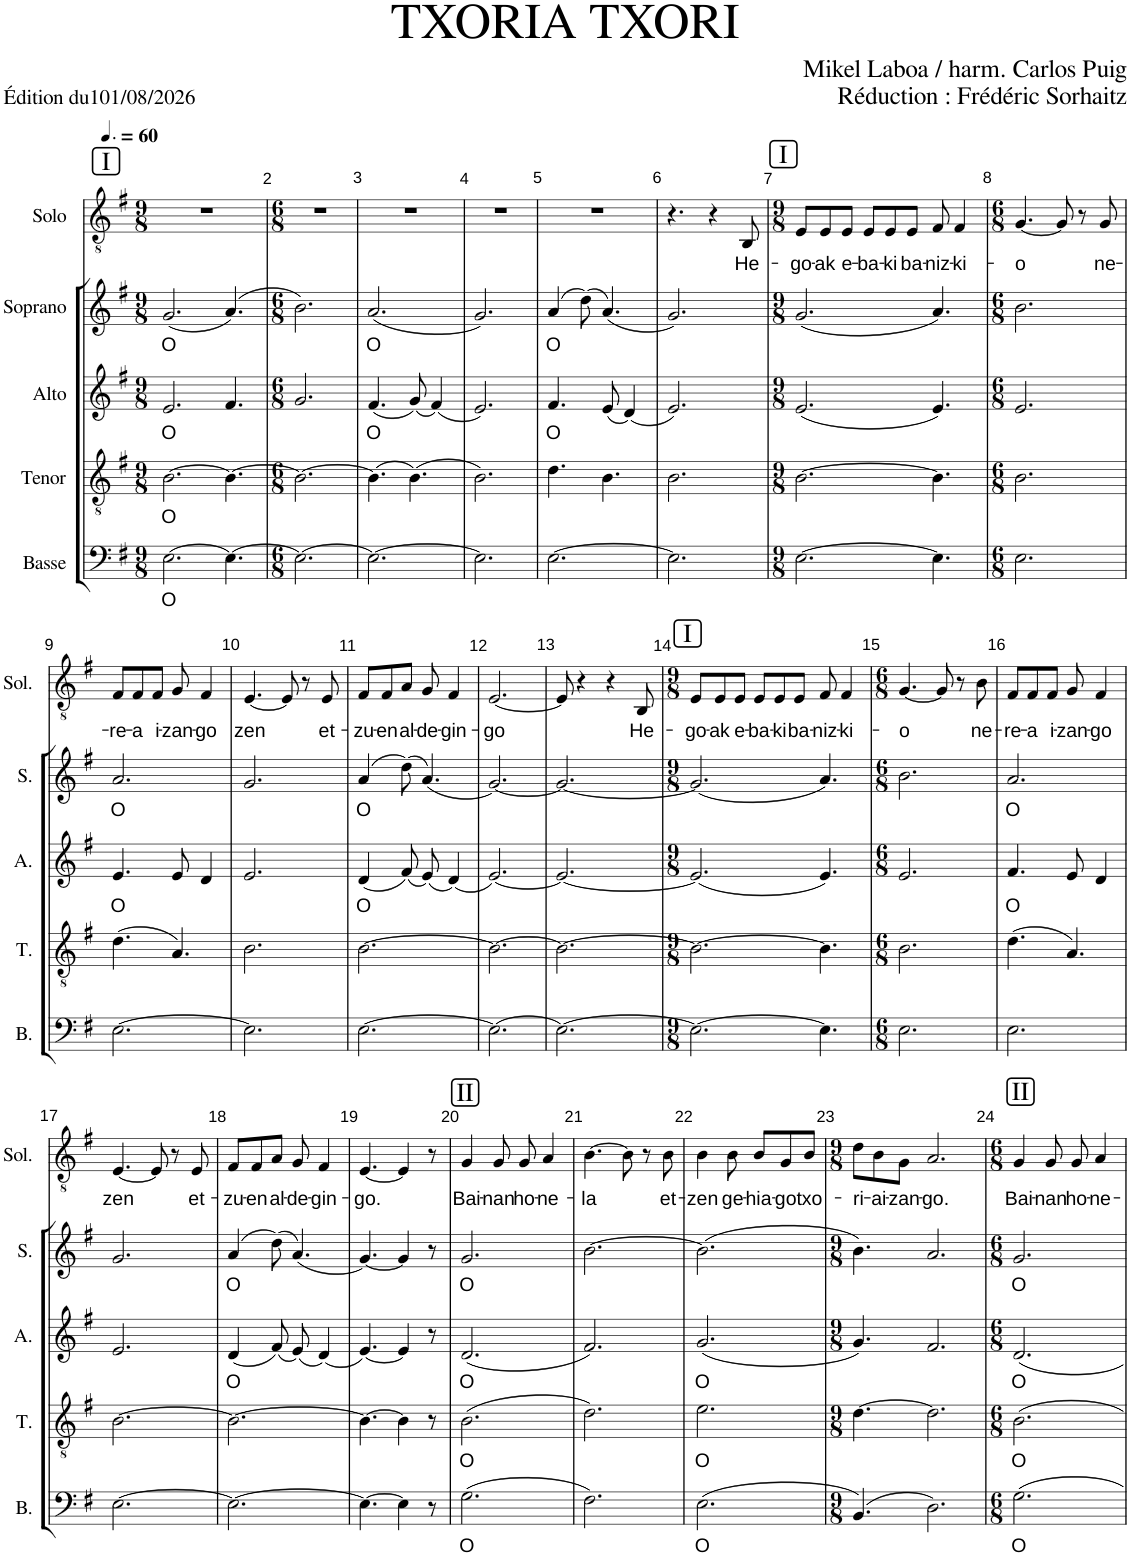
**kern	**text	**kern	**text	**kern	**text	**kern	**text	**kern	**text
*part5	*part5	*part4	*part4	*part3	*part3	*part2	*part2	*part1	*part1
*staff5	*staff5	*staff4	*staff4	*staff3	*staff3	*staff2	*staff2	*staff1	*staff1
*I"Basse	*	*I"Tenor	*	*I"Alto	*	*I"Soprano	*	*I"Solo	*
*I'B.	*	*I'T.	*	*I'A.	*	*I'S.	*	*I'Sol.	*
*clefF4	*	*clefGv2	*	*clefG2	*	*clefG2	*	*clefGv2	*
*k[f#]	*	*k[f#]	*	*k[f#]	*	*k[f#]	*	*k[f#]	*
*M9/8	*	*M9/8	*	*M9/8	*	*M9/8	*	*M9/8	*
*MM90	*	*MM90	*	*MM90	*	*MM90	*	*MM90	*
=1	=1	=1	=1	=1	=1	=1	=1	=1	=1
!	!	!	!	!	!	!	!	!LO:TX:a:t=I	!
!	!LO:LY:b	!	!LO:LY:b	!	!LO:LY:b	!	!LO:LY:b	!	!
[2.E\	O	[2.B\	O	2.e/	O	(2.g/	O	8%9r	.
4.E\_	.	4.B\_	.	4.f#/	.	(4.a/)	.	.	.
=2	=2	=2	=2	=2	=2	=2	=2	=2	=2
*M6/8	*	*M6/8	*	*M6/8	*	*M6/8	*	*M6/8	*
2.E\_	.	2.B\_	.	2.g/	.	2.b\)	.	2.r	.
=3	=3	=3	=3	=3	=3	=3	=3	=3	=3
!	!	!	!	!	!LO:LY:b	!	!LO:LY:b	!	!
2.E\_	.	(4.B\]	.	(4.f#/	O	(2.a/	O	2.r	.
.	.	(4.B\)	.	(8g/)	.	.	.	.	.
.	.	.	.	(4f#/)	.	.	.	.	.
=4	=4	=4	=4	=4	=4	=4	=4	=4	=4
2.E\]	.	2.B\)	.	2.e/)	.	2.g/)	.	2.r	.
=5	=5	=5	=5	=5	=5	=5	=5	=5	=5
!	!	!	!	!	!LO:LY:b	!	!LO:LY:b	!	!
[2.E\	.	4.d\	.	4.f#/	O	(4a/	O	2.r	.
.	.	.	.	.	.	(8dd\)	.	.	.
.	.	4.B\	.	(8e/	.	(4.a/)	.	.	.
.	.	.	.	(4d/)	.	.	.	.	.
=6	=6	=6	=6	=6	=6	=6	=6	=6	=6
2.E\]	.	2.B\	.	2.e/)	.	2.g/)	.	4.r	.
.	.	.	.	.	.	.	.	4r	.
!	!	!	!	!	!	!	!	!	!LO:LY:b
.	.	.	.	.	.	.	.	8BB/	He-
=7	=7	=7	=7	=7	=7	=7	=7	=7	=7
*M9/8	*	*M9/8	*	*M9/8	*	*M9/8	*	*M9/8	*
!	!	!	!	!	!	!	!	!LO:TX:a:t=I	!
!	!	!	!	!	!	!	!	!	!LO:LY:b
[2.E\	.	[2.B\	.	(2.e/	.	(2.g/	.	8E/L	-go-
!	!	!	!	!	!	!	!	!	!LO:LY:b
.	.	.	.	.	.	.	.	8E/	-ak
!	!	!	!	!	!	!	!	!	!LO:LY:b
.	.	.	.	.	.	.	.	8E/J	e-
!	!	!	!	!	!	!	!	!	!LO:LY:b
.	.	.	.	.	.	.	.	8E/L	-ba-
!	!	!	!	!	!	!	!	!	!LO:LY:b
.	.	.	.	.	.	.	.	8E/	-ki
!	!	!	!	!	!	!	!	!	!LO:LY:b
.	.	.	.	.	.	.	.	8E/J	ba-
!	!	!	!	!	!	!	!	!	!LO:LY:b
4.E\]	.	4.B\]	.	4.e/)	.	4.a/)	.	8F#/	-niz-
!	!	!	!	!	!	!	!	!	!LO:LY:b
.	.	.	.	.	.	.	.	4F#/	-ki-
=8	=8	=8	=8	=8	=8	=8	=8	=8	=8
*M6/8	*	*M6/8	*	*M6/8	*	*M6/8	*	*M6/8	*
!	!	!	!	!	!	!	!	!	!LO:LY:b
2.E\	.	2.B\	.	2.e/	.	2.b\	.	[4.G/	-o
.	.	.	.	.	.	.	.	8G/]	.
.	.	.	.	.	.	.	.	8r	.
!	!	!	!	!	!	!	!	!	!LO:LY:b
.	.	.	.	.	.	.	.	8G/	ne-
!!LO:LB:g=z
=9	=9	=9	=9	=9	=9	=9	=9	=9	=9
!	!	!	!	!	!LO:LY:b	!	!LO:LY:b	!	!LO:LY:b
[2.E\	.	(4.d\	.	4.e/	O	2.a/	O	8F#/L	-re-
!	!	!	!	!	!	!	!	!	!LO:LY:b
.	.	.	.	.	.	.	.	8F#/	-a
!	!	!	!	!	!	!	!	!	!LO:LY:b
.	.	.	.	.	.	.	.	8F#/J	i-
!	!	!	!	!	!	!	!	!	!LO:LY:b
.	.	4.A/)	.	8e/	.	.	.	8G/	-zan-
!	!	!	!	!	!	!	!	!	!LO:LY:b
.	.	.	.	4d/	.	.	.	4F#/	-go
=10	=10	=10	=10	=10	=10	=10	=10	=10	=10
!	!	!	!	!	!	!	!	!	!LO:LY:b
2.E\]	.	2.B\	.	2.e/	.	2.g/	.	[4.E/	zen
.	.	.	.	.	.	.	.	8E/]	.
.	.	.	.	.	.	.	.	8r	.
!	!	!	!	!	!	!	!	!	!LO:LY:b
.	.	.	.	.	.	.	.	8E/	et-
=11	=11	=11	=11	=11	=11	=11	=11	=11	=11
!	!	!	!	!	!LO:LY:b	!	!LO:LY:b	!	!LO:LY:b
[2.E\	.	[2.B\	.	(4d/	O	(4a/	O	8F#/L	-zu-
!	!	!	!	!	!	!	!	!	!LO:LY:b
.	.	.	.	.	.	.	.	8F#/	-en
!	!	!	!	!	!	!	!	!	!LO:LY:b
.	.	.	.	(8f#/)	.	(8dd\)	.	8A/J	al-
!	!	!	!	!	!	!	!	!	!LO:LY:b
.	.	.	.	(8e/)	.	(4.a/)	.	8G/	-de-
!	!	!	!	!	!	!	!	!	!LO:LY:b
.	.	.	.	(4d/)	.	.	.	4F#/	-gin-
=12	=12	=12	=12	=12	=12	=12	=12	=12	=12
!	!	!	!	!	!	!	!	!	!LO:LY:b
2.E\_	.	2.B\_	.	[2.e/)	.	[2.g/)	.	[2.E/	-go
=13	=13	=13	=13	=13	=13	=13	=13	=13	=13
2.E\_	.	2.B\_	.	2.e/_	.	2.g/_	.	8E/]	.
.	.	.	.	.	.	.	.	4r	.
.	.	.	.	.	.	.	.	4r	.
!	!	!	!	!	!	!	!	!	!LO:LY:b
.	.	.	.	.	.	.	.	8BB/	He-
=14	=14	=14	=14	=14	=14	=14	=14	=14	=14
*M9/8	*	*M9/8	*	*M9/8	*	*M9/8	*	*M9/8	*
!	!	!	!	!	!	!	!	!LO:TX:a:t=I	!
!	!	!	!	!	!	!	!	!	!LO:LY:b
2.E\_	.	2.B\_	.	(2.e/]	.	(2.g/]	.	8E/L	-go-
!	!	!	!	!	!	!	!	!	!LO:LY:b
.	.	.	.	.	.	.	.	8E/	-ak
!	!	!	!	!	!	!	!	!	!LO:LY:b
.	.	.	.	.	.	.	.	8E/J	e-
!	!	!	!	!	!	!	!	!	!LO:LY:b
.	.	.	.	.	.	.	.	8E/L	-ba-
!	!	!	!	!	!	!	!	!	!LO:LY:b
.	.	.	.	.	.	.	.	8E/	-ki
!	!	!	!	!	!	!	!	!	!LO:LY:b
.	.	.	.	.	.	.	.	8E/J	ba-
!	!	!	!	!	!	!	!	!	!LO:LY:b
4.E\]	.	4.B\]	.	4.e/)	.	4.a/)	.	8F#/	-niz-
!	!	!	!	!	!	!	!	!	!LO:LY:b
.	.	.	.	.	.	.	.	4F#/	-ki-
=15	=15	=15	=15	=15	=15	=15	=15	=15	=15
*M6/8	*	*M6/8	*	*M6/8	*	*M6/8	*	*M6/8	*
!	!	!	!	!	!	!	!	!	!LO:LY:b
2.E\	.	2.B\	.	2.e/	.	2.b\	.	[4.G/	-o
.	.	.	.	.	.	.	.	8G/]	.
.	.	.	.	.	.	.	.	8r	.
!	!	!	!	!	!	!	!	!	!LO:LY:b
.	.	.	.	.	.	.	.	8B\	ne-
=16	=16	=16	=16	=16	=16	=16	=16	=16	=16
!	!	!	!	!	!LO:LY:b	!	!LO:LY:b	!	!LO:LY:b
2.E\	.	(4.d\	.	4.f#/	O	2.a/	O	8F#/L	-re-
!	!	!	!	!	!	!	!	!	!LO:LY:b
.	.	.	.	.	.	.	.	8F#/	-a
!	!	!	!	!	!	!	!	!	!LO:LY:b
.	.	.	.	.	.	.	.	8F#/J	i-
!	!	!	!	!	!	!	!	!	!LO:LY:b
.	.	4.A/)	.	8e/	.	.	.	8G/	-zan-
!	!	!	!	!	!	!	!	!	!LO:LY:b
.	.	.	.	4d/	.	.	.	4F#/	-go
!!LO:LB:g=z
=17	=17	=17	=17	=17	=17	=17	=17	=17	=17
!	!	!	!	!	!	!	!	!	!LO:LY:b
[2.E\	.	[2.B\	.	2.e/	.	2.g/	.	[4.E/	zen
.	.	.	.	.	.	.	.	8E/]	.
.	.	.	.	.	.	.	.	8r	.
!	!	!	!	!	!	!	!	!	!LO:LY:b
.	.	.	.	.	.	.	.	8E/	et-
=18	=18	=18	=18	=18	=18	=18	=18	=18	=18
!	!	!	!	!	!LO:LY:b	!	!LO:LY:b	!	!LO:LY:b
2.E\_	.	2.B\_	.	(4d/	O	(4a/	O	8F#/L	-zu-
!	!	!	!	!	!	!	!	!	!LO:LY:b
.	.	.	.	.	.	.	.	8F#/	-en
!	!	!	!	!	!	!	!	!	!LO:LY:b
.	.	.	.	(8f#/)	.	(8dd\)	.	8A/J	al-
!	!	!	!	!	!	!	!	!	!LO:LY:b
.	.	.	.	(8e/)	.	(4.a/)	.	8G/	-de-
!	!	!	!	!	!	!	!	!	!LO:LY:b
.	.	.	.	(4d/)	.	.	.	4F#/	-gin-
=19	=19	=19	=19	=19	=19	=19	=19	=19	=19
!	!	!	!	!	!	!	!	!	!LO:LY:b
4.E\_	.	4.B\_	.	[4.e/)	.	[4.g/)	.	[4.E/	-go.
4E\]	.	4B\]	.	4e/]	.	4g/]	.	4E/]	.
8r	.	8r	.	8r	.	8r	.	8r	.
=20	=20	=20	=20	=20	=20	=20	=20	=20	=20
!	!	!	!	!	!	!	!	!LO:TX:a:t=II	!
!	!LO:LY:b	!	!LO:LY:b	!	!LO:LY:b	!	!LO:LY:b	!	!LO:LY:b
(2.G\	O	(2.B\	O	(2.d/	O	2.g/	O	4G/	Bai-
!	!	!	!	!	!	!	!	!	!LO:LY:b
.	.	.	.	.	.	.	.	8G/	-nan
!	!	!	!	!	!	!	!	!	!LO:LY:b
.	.	.	.	.	.	.	.	8G/	ho-
!	!	!	!	!	!	!	!	!	!LO:LY:b
.	.	.	.	.	.	.	.	4A/	-ne-
=21	=21	=21	=21	=21	=21	=21	=21	=21	=21
!	!	!	!	!	!	!	!	!	!LO:LY:b
2.F#\)	.	2.d\)	.	2.f#/)	.	[2.b\	.	[4.B\	-la
.	.	.	.	.	.	.	.	8B\]	.
.	.	.	.	.	.	.	.	8r	.
!	!	!	!	!	!	!	!	!	!LO:LY:b
.	.	.	.	.	.	.	.	8B\	et-
=22	=22	=22	=22	=22	=22	=22	=22	=22	=22
!	!LO:LY:b	!	!LO:LY:b	!	!LO:LY:b	!	!	!	!LO:LY:b
(2.E\	O	2.e\	O	(2.g/	O	(2.b\]	.	4B\	-zen
!	!	!	!	!	!	!	!	!	!LO:LY:b
.	.	.	.	.	.	.	.	8B\	ge-
!	!	!	!	!	!	!	!	!	!LO:LY:b
.	.	.	.	.	.	.	.	8B/L	-hia-
!	!	!	!	!	!	!	!	!	!LO:LY:b
.	.	.	.	.	.	.	.	8G/	-go
!	!	!	!	!	!	!	!	!	!LO:LY:b
.	.	.	.	.	.	.	.	8B/J	txo-
=23	=23	=23	=23	=23	=23	=23	=23	=23	=23
*M9/8	*	*M9/8	*	*M9/8	*	*M9/8	*	*M9/8	*
!	!	!	!	!	!	!	!	!	!LO:LY:b
(4.BB/)	.	[4.d\	.	4.g/)	.	4.b\)	.	8d\L	-ri-
!	!	!	!	!	!	!	!	!	!LO:LY:b
.	.	.	.	.	.	.	.	8B\	-ai-
!	!	!	!	!	!	!	!	!	!LO:LY:b
.	.	.	.	.	.	.	.	8G\J	-zan-
!	!	!	!	!	!	!	!	!	!LO:LY:b
2.D\)	.	2.d\]	.	2.f#/	.	2.a/	.	2.A/	-go.
=24	=24	=24	=24	=24	=24	=24	=24	=24	=24
*M6/8	*	*M6/8	*	*M6/8	*	*M6/8	*	*M6/8	*
!	!	!	!	!	!	!	!	!LO:TX:a:t=II	!
!	!LO:LY:b	!	!LO:LY:b	!	!LO:LY:b	!	!LO:LY:b	!	!LO:LY:b
2.G\	O	2.B\	O	2.d/	O	2.g/	O	4G/	Bai-
!	!	!	!	!	!	!	!	!	!LO:LY:b
.	.	.	.	.	.	.	.	8G/	-nan
!	!	!	!	!	!	!	!	!	!LO:LY:b
.	.	.	.	.	.	.	.	8G/	ho-
!	!	!	!	!	!	!	!	!	!LO:LY:b
.	.	.	.	.	.	.	.	4A/	-ne-
=	=	=	=	=	=	=	=	=	=
*-	*-	*-	*-	*-	*-	*-	*-	*-	*-
